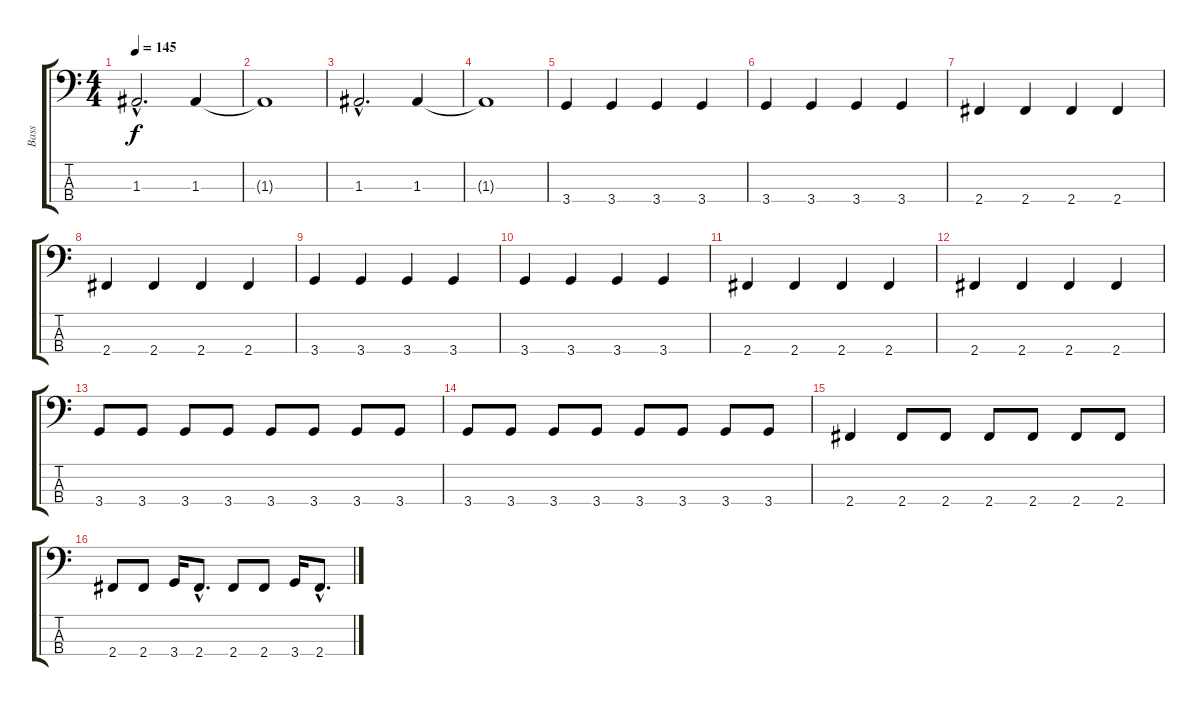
\track ("Bass" "Bass") {instrument electricbasspick}
\staff {score tabs}
\tuning (G2 D2 A1 E1) {hide}
\ts (4 4)
\tempo 145
\clef f4
\ks c
1.3{hac}.2{d dy f} 1.3.4 |
1.3{t}.1 |
1.3{hac}.2{d} 1.3.4 |
1.3{t}.1 |
3.4.4 3.4.4 3.4.4 3.4.4 |
3.4.4 3.4.4 3.4.4 3.4.4 |
2.4.4 2.4.4 2.4.4 2.4.4 |
2.4.4 2.4.4 2.4.4 2.4.4 |
3.4.4 3.4.4 3.4.4 3.4.4 |
3.4.4 3.4.4 3.4.4 3.4.4 |
2.4.4 2.4.4 2.4.4 2.4.4 |
2.4.4 2.4.4 2.4.4 2.4.4 |
3.4.8 3.4.8 3.4.8 3.4.8 3.4.8 3.4.8 3.4.8 3.4.8 |
3.4.8 3.4.8 3.4.8 3.4.8 3.4.8 3.4.8 3.4.8 3.4.8 |
2.4.4 2.4.8 2.4.8 2.4.8 2.4.8 2.4.8 2.4.8 |
2.4.8 2.4.8 3.4.16 2.4{hac}.8{d} 2.4.8 2.4.8 3.4.16 2.4{hac}.8{d}
